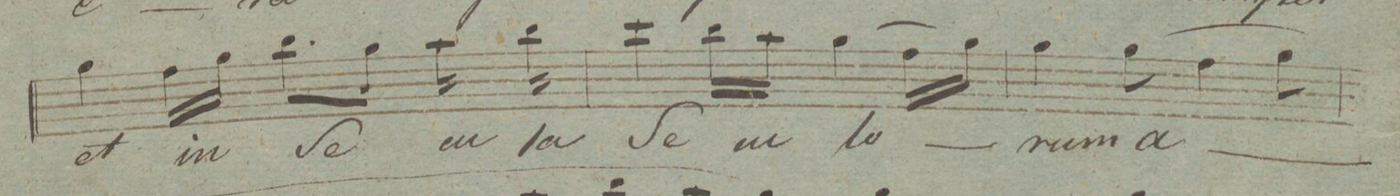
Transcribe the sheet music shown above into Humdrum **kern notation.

**kern	**text	**dynam
*I"Alto.	*	*
*clefC3	*	*
*k[f#c#g#]	*	*
*M6/8	*	*
4a\	et	.
16g#\LL	in	.
16a\JJ	.	.
8.cc#\L	Se-	.
16a\Jk	.	.
16b\	-cu-	.
16cc#\	-la	.
=55	=55	=55
4dd\	Se-	.
16cc#\LL	-cu-	.
16b\JJ	.	.
(4a\	-lo-	.
16g#\LL	.	.
16a\JJ)	.	.
=56	=56	=56
4a\	-rum	.
(8a\	a-	.
4g#\	.	.
8a\	.	.
=57	=57	=57
*-	*-	*-
